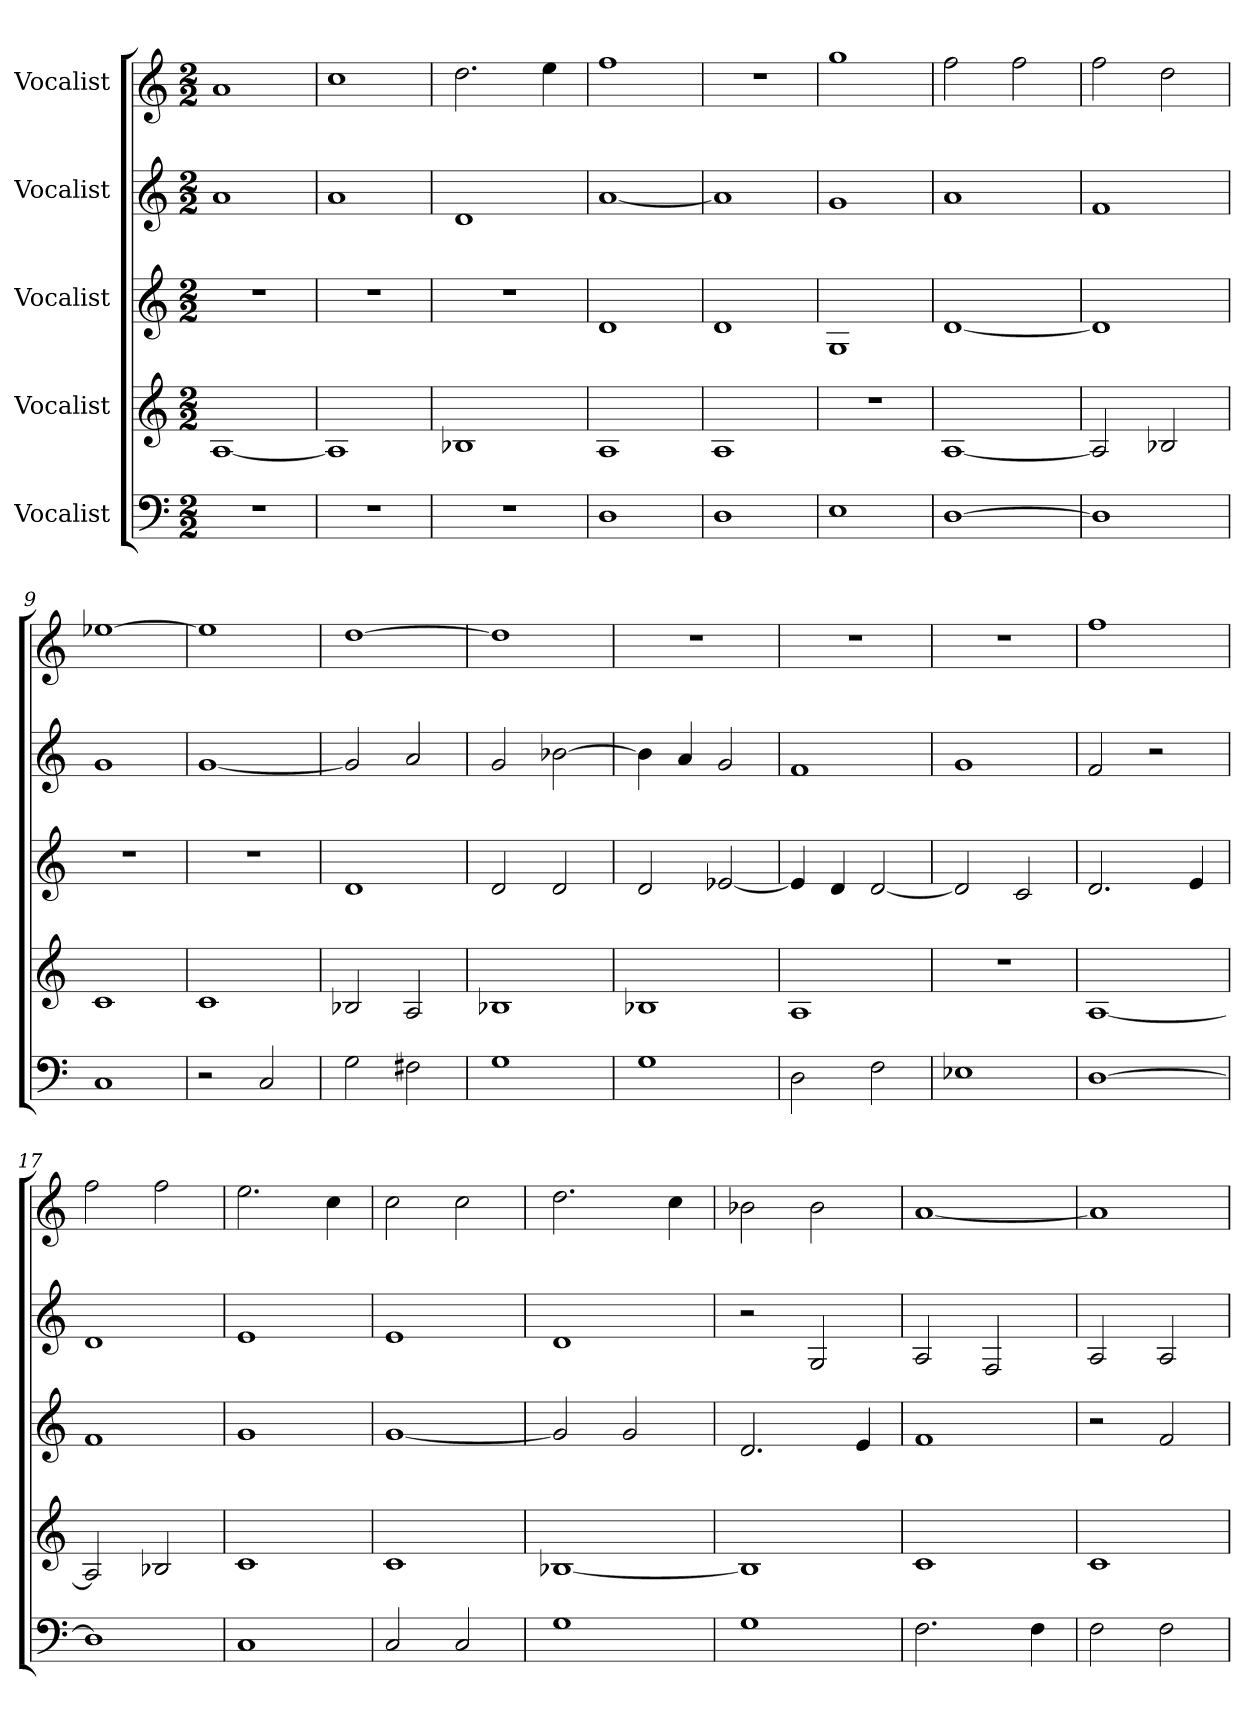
**kern	**kern	**kern	**kern	**kern
*part5	*part4	*part3	*part2	*part1
*staff5	*staff4	*staff3	*staff2	*staff1
*I"Vocalist	*I"Vocalist	*I"Vocalist	*I"Vocalist	*I"Vocalist
*M2/2	*M2/2	*M2/2	*M2/2	*M2/2
*MM208	*MM208	*MM208	*MM208	*MM208
=1	=1	=1	=1	=1
1r	[1A	1r	1a	1a
=2	=2	=2	=2	=2
1r	1A]	1r	1a	1cc
=3	=3	=3	=3	=3
1r	1B-X	1r	1d	2.dd
.	.	.	.	4ee
=4	=4	=4	=4	=4
1D	1A	1d	[1a	1ff
=5	=5	=5	=5	=5
1D	1A	1d	1a]	1r
=6	=6	=6	=6	=6
1E	1r	1G	1g	1gg
=7	=7	=7	=7	=7
[1D	[1A	[1d	1a	2ff
.	.	.	.	2ff
=8	=8	=8	=8	=8
1D]	2A]	1d]	1f	2ff
.	2B-X	.	.	2dd
=9	=9	=9	=9	=9
1C	1c	1r	1g	[1ee-X
=10	=10	=10	=10	=10
2r	1c	1r	[1g	1ee-]
2C	.	.	.	.
=11	=11	=11	=11	=11
2G	2B-X	1d	2g]	[1dd
2F#X	2A	.	2a	.
=12	=12	=12	=12	=12
1G	1B-X	2d	2g	1dd]
.	.	2d	[2b-X	.
=13	=13	=13	=13	=13
1G	1B-X	2d	4b-]	1r
.	.	.	4a	.
.	.	[2e-X	2g	.
=14	=14	=14	=14	=14
2D	1A	4e-]	1f	1r
.	.	4d	.	.
2F	.	[2d	.	.
=15	=15	=15	=15	=15
1E-X	1r	2d]	1g	1r
.	.	2c	.	.
=16	=16	=16	=16	=16
[1D	[1A	2.d	2f	1ff
.	.	.	2r	.
.	.	4e	.	.
=17	=17	=17	=17	=17
1D]	2A]	1f	1d	2ff
.	2B-X	.	.	2ff
=18	=18	=18	=18	=18
1C	1c	1g	1e	2.ee
.	.	.	.	4cc
=19	=19	=19	=19	=19
2C	1c	[1g	1e	2cc
2C	.	.	.	2cc
=20	=20	=20	=20	=20
1G	[1B-X	2g]	1d	2.dd
.	.	2g	.	.
.	.	.	.	4cc
=21	=21	=21	=21	=21
1G	1B-]	2.d	2r	2b-X
.	.	.	2G	2b-
.	.	4e	.	.
=22	=22	=22	=22	=22
2.F	1c	1f	2A	[1a
.	.	.	2F	.
4F	.	.	.	.
=23	=23	=23	=23	=23
2F	1c	2r	2A	1a]
2F	.	2f	2A	.
=	=	=	=	=
*-	*-	*-	*-	*-
